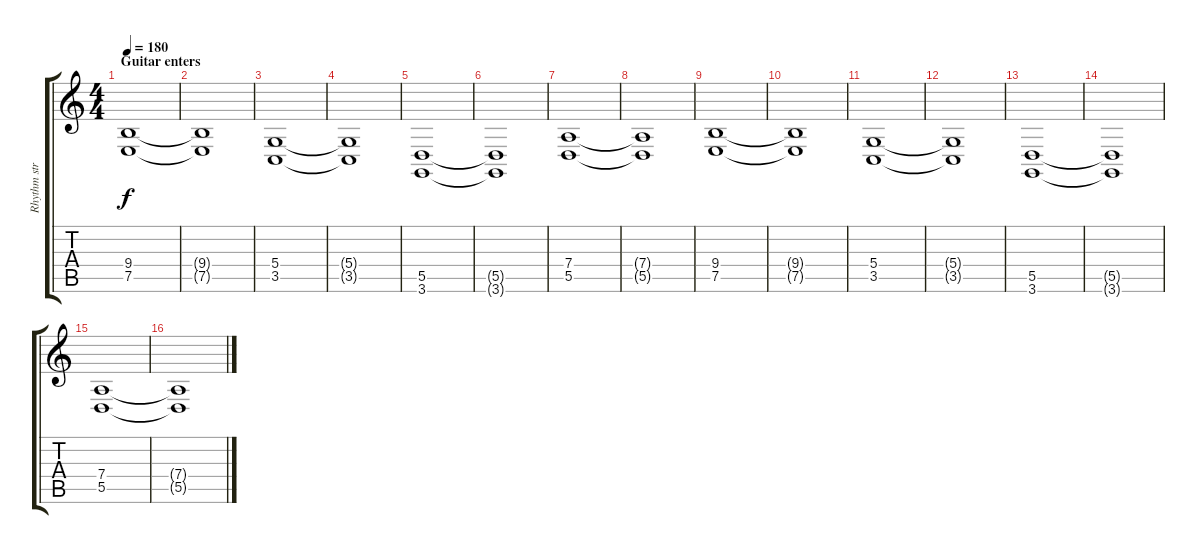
\track ("Rhythm strings" "Rhythm str") {instrument stringensemble1}
\staff {score tabs}
\tuning (E4 B3 G3 D3 A2 E2) {hide}
\ts (4 4)
\section ("" "Guitar enters")
\tempo 180
\clef g2
\ks c
(9.4 7.5).1{dy f} |
(9.4{t} 7.5{t}).1 |
(5.4 3.5).1 |
(5.4{t} 3.5{t}).1 |
(5.5 3.6).1 |
(5.5{t} 3.6{t}).1 |
(7.4 5.5).1 |
(7.4{t} 5.5{t}).1 |
(9.4 7.5).1 |
(9.4{t} 7.5{t}).1 |
(5.4 3.5).1 |
(5.4{t} 3.5{t}).1 |
(5.5 3.6).1 |
(5.5{t} 3.6{t}).1 |
(7.4 5.5).1 |
(7.4{t} 5.5{t}).1
